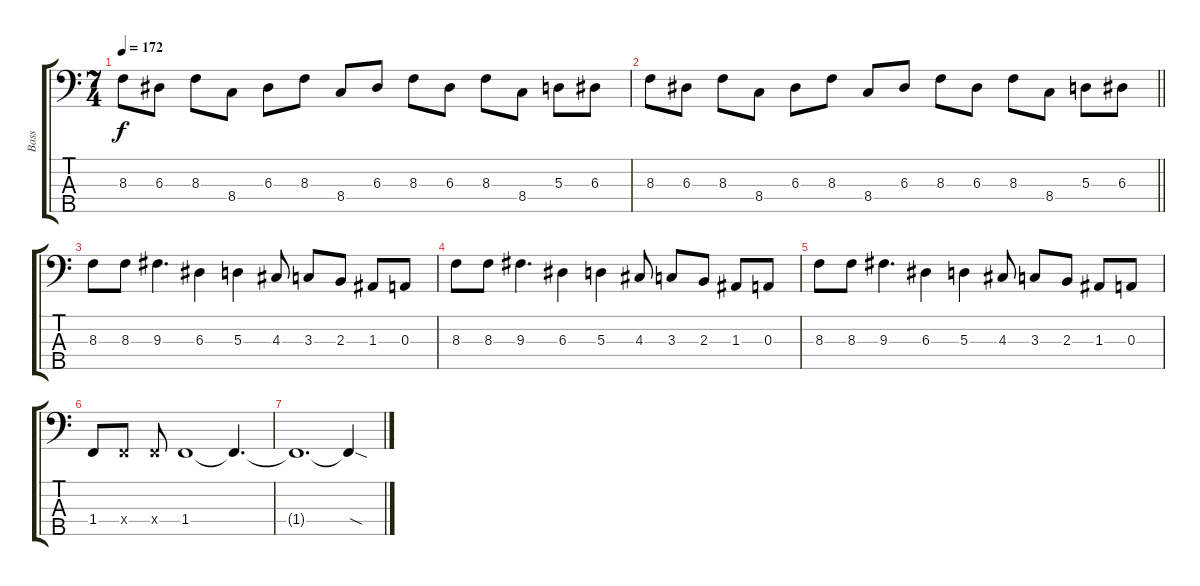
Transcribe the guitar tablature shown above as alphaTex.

\track ("Bass" "Bass") {instrument electricbasspick}
\staff {score tabs}
\tuning (G2 D2 A1 E1 A0) {hide}
\ts (7 4)
\tempo 172
\clef f4
\ks c
8.3.8{dy f} 6.3.8 8.3.8 8.4.8 6.3.8 8.3.8 8.4.8 6.3.8 8.3.8 6.3.8 8.3.8 8.4.8 5.3.8 6.3.8 |
\barLineRight lightlight
8.3.8 6.3.8 8.3.8 8.4.8 6.3.8 8.3.8 8.4.8 6.3.8 8.3.8 6.3.8 8.3.8 8.4.8 5.3.8 6.3.8 |
8.3.8 8.3.8 9.3.4{d} 6.3.4 5.3.4 4.3.8 3.3.8 2.3.8 1.3.8 0.3.8 |
8.3.8 8.3.8 9.3.4{d} 6.3.4 5.3.4 4.3.8 3.3.8 2.3.8 1.3.8 0.3.8 |
8.3.8 8.3.8 9.3.4{d} 6.3.4 5.3.4 4.3.8 3.3.8 2.3.8 1.3.8 0.3.8 |
1.4.8 1.4{x}.8 1.4{x}.8 1.4.1 1.4{t}.4{d} |
1.4{t}.1{d} 1.4{sod t}.4
